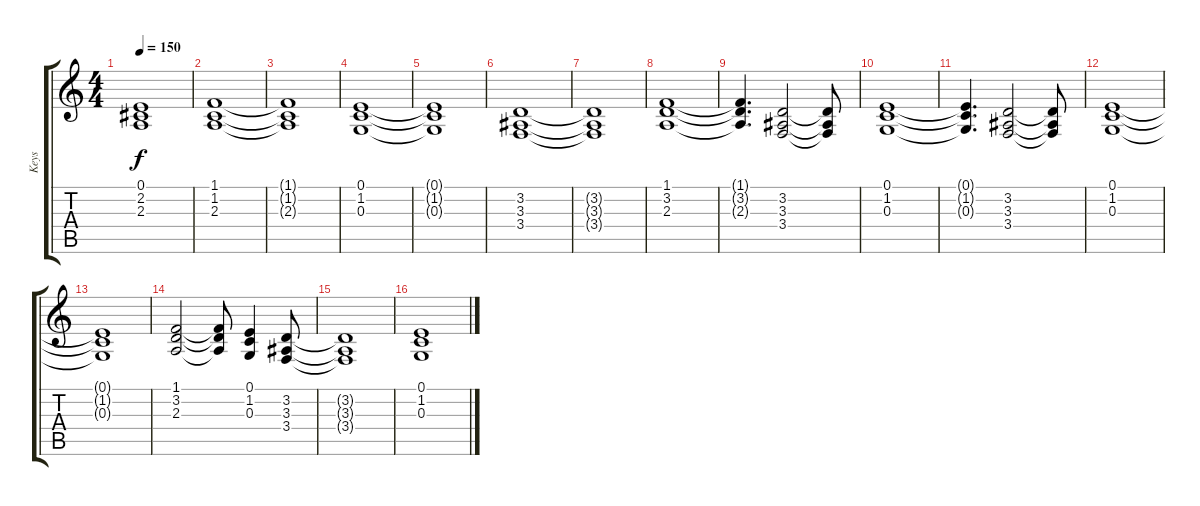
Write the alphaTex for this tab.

\track ("Keys" "Keys") {instrument synthstrings1}
\staff {score tabs}
\tuning (E4 B3 G3 D3 A2 E2) {hide}
\ts (4 4)
\tempo 150
\clef g2
\ks c
(0.1{t} 2.2{t} 2.3{t}).1{dy f} |
(1.1 1.2 2.3).1 |
(1.1{t} 1.2{t} 2.3{t}).1 |
(0.1 1.2 0.3).1 |
(0.1{t} 1.2{t} 0.3{t}).1 |
(3.2 3.3 3.4).1 |
(3.2{t} 3.3{t} 3.4{t}).1 |
(1.1 3.2 2.3).1 |
(1.1{t} 3.2{t} 2.3{t}).4{d} (3.2 3.3 3.4).2 (3.2{t} 3.3{t} 3.4{t}).8 |
(0.1 1.2 0.3).1 |
(0.1{t} 1.2{t} 0.3{t}).4{d} (3.2 3.3 3.4).2 (3.2{t} 3.3{t} 3.4{t}).8 |
(0.1 1.2 0.3).1 |
(0.1{t} 1.2{t} 0.3{t}).1 |
(1.1 3.2 2.3).2 (1.1{t} 3.2{t} 2.3{t}).8 (0.1 1.2 0.3).4 (3.2 3.3 3.4).8 |
(3.2{t} 3.3{t} 3.4{t}).1 |
(0.1 1.2 0.3).1
